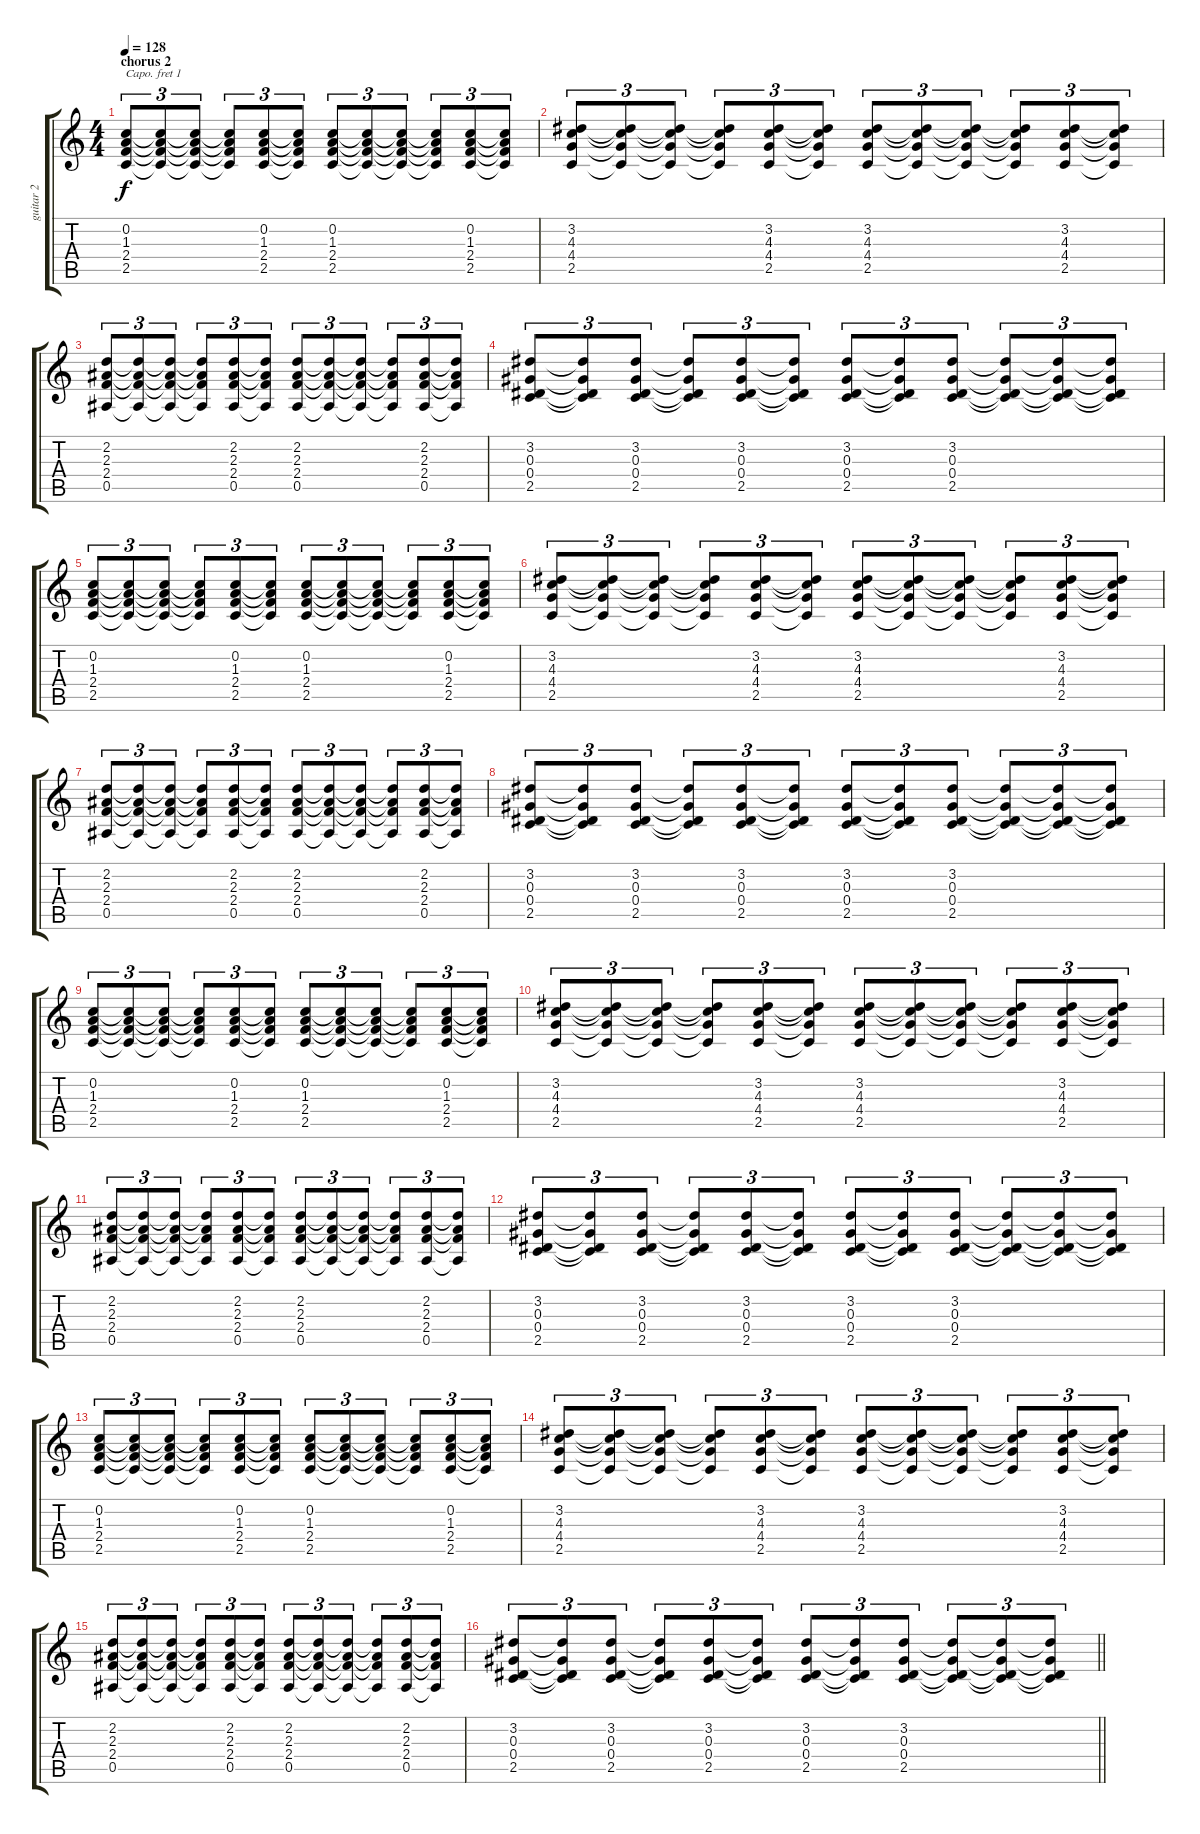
\track ("guitar 2" "guitar 2") {instrument electricguitarjazz}
\staff {score tabs}
\capo 1
\tuning (E4 B3 G3 D3 A2 E2) {hide}
\ts (4 4)
\section ("" "chorus 2")
\tempo 128
\clef g2
\ks c
(0.2 1.3 2.4 2.5).8{tu (3 2) dy f volume 11 instrument electricguitarjazz} (0.2{t} 1.3{t} 2.4{t} 2.5{t}).8{tu (3 2)} (0.2{t} 1.3{t} 2.4{t} 2.5{t}).8{tu (3 2)} (0.2{t} 1.3{t} 2.4{t} 2.5{t}).8{tu (3 2)} (0.2 1.3 2.4 2.5).8{tu (3 2)} (0.2{t} 1.3{t} 2.4{t} 2.5{t}).8{tu (3 2)} (0.2 1.3 2.4 2.5).8{tu (3 2)} (0.2{t} 1.3{t} 2.4{t} 2.5{t}).8{tu (3 2)} (0.2{t} 1.3{t} 2.4{t} 2.5{t}).8{tu (3 2)} (0.2{t} 1.3{t} 2.4{t} 2.5{t}).8{tu (3 2)} (0.2 1.3 2.4 2.5).8{tu (3 2)} (0.2{t} 1.3{t} 2.4{t} 2.5{t}).8{tu (3 2)} |
(3.2 4.3 4.4 2.5).8{tu (3 2)} (3.2{t} 4.3{t} 4.4{t} 2.5{t}).8{tu (3 2)} (3.2{t} 4.3{t} 4.4{t} 2.5{t}).8{tu (3 2)} (3.2{t} 4.3{t} 4.4{t} 2.5{t}).8{tu (3 2)} (3.2 4.3 4.4 2.5).8{tu (3 2)} (3.2{t} 4.3{t} 4.4{t} 2.5{t}).8{tu (3 2)} (3.2 4.3 4.4 2.5).8{tu (3 2)} (3.2{t} 4.3{t} 4.4{t} 2.5{t}).8{tu (3 2)} (3.2{t} 4.3{t} 4.4{t} 2.5{t}).8{tu (3 2)} (3.2{t} 4.3{t} 4.4{t} 2.5{t}).8{tu (3 2)} (3.2 4.3 4.4 2.5).8{tu (3 2)} (3.2{t} 4.3{t} 4.4{t} 2.5{t}).8{tu (3 2)} |
(2.2 2.3 2.4 0.5).8{tu (3 2)} (2.2{t} 2.3{t} 2.4{t} 0.5{t}).8{tu (3 2)} (2.2{t} 2.3{t} 2.4{t} 0.5{t}).8{tu (3 2)} (2.2{t} 2.3{t} 2.4{t} 0.5{t}).8{tu (3 2)} (2.2 2.3 2.4 0.5).8{tu (3 2)} (2.2{t} 2.3{t} 2.4{t} 0.5{t}).8{tu (3 2)} (2.2 2.3 2.4 0.5).8{tu (3 2)} (2.2{t} 2.3{t} 2.4{t} 0.5{t}).8{tu (3 2)} (2.2{t} 2.3{t} 2.4{t} 0.5{t}).8{tu (3 2)} (2.2{t} 2.3{t} 2.4{t} 0.5{t}).8{tu (3 2)} (2.2 2.3 2.4 0.5).8{tu (3 2)} (2.2{t} 2.3{t} 2.4{t} 0.5{t}).8{tu (3 2)} |
(3.2 0.3 0.4 2.5).8{tu (3 2)} (3.2{t} 0.3{t} 0.4{t} 2.5{t}).8{tu (3 2)} (3.2 0.3 0.4 2.5).8{tu (3 2)} (3.2{t} 0.3{t} 0.4{t} 2.5{t}).8{tu (3 2)} (3.2 0.3 0.4 2.5).8{tu (3 2)} (3.2{t} 0.3{t} 0.4{t} 2.5{t}).8{tu (3 2)} (3.2 0.3 0.4 2.5).8{tu (3 2)} (3.2{t} 0.3{t} 0.4{t} 2.5{t}).8{tu (3 2)} (3.2 0.3 0.4 2.5).8{tu (3 2)} (3.2{t} 0.3{t} 0.4{t} 2.5{t}).8{tu (3 2)} (3.2{t} 0.3{t} 0.4{t} 2.5{t}).8{tu (3 2)} (3.2{t} 0.3{t} 0.4{t} 2.5{t}).8{tu (3 2)} |
(0.2 1.3 2.4 2.5).8{tu (3 2)} (0.2{t} 1.3{t} 2.4{t} 2.5{t}).8{tu (3 2)} (0.2{t} 1.3{t} 2.4{t} 2.5{t}).8{tu (3 2)} (0.2{t} 1.3{t} 2.4{t} 2.5{t}).8{tu (3 2)} (0.2 1.3 2.4 2.5).8{tu (3 2)} (0.2{t} 1.3{t} 2.4{t} 2.5{t}).8{tu (3 2)} (0.2 1.3 2.4 2.5).8{tu (3 2)} (0.2{t} 1.3{t} 2.4{t} 2.5{t}).8{tu (3 2)} (0.2{t} 1.3{t} 2.4{t} 2.5{t}).8{tu (3 2)} (0.2{t} 1.3{t} 2.4{t} 2.5{t}).8{tu (3 2)} (0.2 1.3 2.4 2.5).8{tu (3 2)} (0.2{t} 1.3{t} 2.4{t} 2.5{t}).8{tu (3 2)} |
(3.2 4.3 4.4 2.5).8{tu (3 2)} (3.2{t} 4.3{t} 4.4{t} 2.5{t}).8{tu (3 2)} (3.2{t} 4.3{t} 4.4{t} 2.5{t}).8{tu (3 2)} (3.2{t} 4.3{t} 4.4{t} 2.5{t}).8{tu (3 2)} (3.2 4.3 4.4 2.5).8{tu (3 2)} (3.2{t} 4.3{t} 4.4{t} 2.5{t}).8{tu (3 2)} (3.2 4.3 4.4 2.5).8{tu (3 2)} (3.2{t} 4.3{t} 4.4{t} 2.5{t}).8{tu (3 2)} (3.2{t} 4.3{t} 4.4{t} 2.5{t}).8{tu (3 2)} (3.2{t} 4.3{t} 4.4{t} 2.5{t}).8{tu (3 2)} (3.2 4.3 4.4 2.5).8{tu (3 2)} (3.2{t} 4.3{t} 4.4{t} 2.5{t}).8{tu (3 2)} |
(2.2 2.3 2.4 0.5).8{tu (3 2)} (2.2{t} 2.3{t} 2.4{t} 0.5{t}).8{tu (3 2)} (2.2{t} 2.3{t} 2.4{t} 0.5{t}).8{tu (3 2)} (2.2{t} 2.3{t} 2.4{t} 0.5{t}).8{tu (3 2)} (2.2 2.3 2.4 0.5).8{tu (3 2)} (2.2{t} 2.3{t} 2.4{t} 0.5{t}).8{tu (3 2)} (2.2 2.3 2.4 0.5).8{tu (3 2)} (2.2{t} 2.3{t} 2.4{t} 0.5{t}).8{tu (3 2)} (2.2{t} 2.3{t} 2.4{t} 0.5{t}).8{tu (3 2)} (2.2{t} 2.3{t} 2.4{t} 0.5{t}).8{tu (3 2)} (2.2 2.3 2.4 0.5).8{tu (3 2)} (2.2{t} 2.3{t} 2.4{t} 0.5{t}).8{tu (3 2)} |
(3.2 0.3 0.4 2.5).8{tu (3 2)} (3.2{t} 0.3{t} 0.4{t} 2.5{t}).8{tu (3 2)} (3.2 0.3 0.4 2.5).8{tu (3 2)} (3.2{t} 0.3{t} 0.4{t} 2.5{t}).8{tu (3 2)} (3.2 0.3 0.4 2.5).8{tu (3 2)} (3.2{t} 0.3{t} 0.4{t} 2.5{t}).8{tu (3 2)} (3.2 0.3 0.4 2.5).8{tu (3 2)} (3.2{t} 0.3{t} 0.4{t} 2.5{t}).8{tu (3 2)} (3.2 0.3 0.4 2.5).8{tu (3 2)} (3.2{t} 0.3{t} 0.4{t} 2.5{t}).8{tu (3 2)} (3.2{t} 0.3{t} 0.4{t} 2.5{t}).8{tu (3 2)} (3.2{t} 0.3{t} 0.4{t} 2.5{t}).8{tu (3 2)} |
(0.2 1.3 2.4 2.5).8{tu (3 2)} (0.2{t} 1.3{t} 2.4{t} 2.5{t}).8{tu (3 2)} (0.2{t} 1.3{t} 2.4{t} 2.5{t}).8{tu (3 2)} (0.2{t} 1.3{t} 2.4{t} 2.5{t}).8{tu (3 2)} (0.2 1.3 2.4 2.5).8{tu (3 2)} (0.2{t} 1.3{t} 2.4{t} 2.5{t}).8{tu (3 2)} (0.2 1.3 2.4 2.5).8{tu (3 2)} (0.2{t} 1.3{t} 2.4{t} 2.5{t}).8{tu (3 2)} (0.2{t} 1.3{t} 2.4{t} 2.5{t}).8{tu (3 2)} (0.2{t} 1.3{t} 2.4{t} 2.5{t}).8{tu (3 2)} (0.2 1.3 2.4 2.5).8{tu (3 2)} (0.2{t} 1.3{t} 2.4{t} 2.5{t}).8{tu (3 2)} |
(3.2 4.3 4.4 2.5).8{tu (3 2)} (3.2{t} 4.3{t} 4.4{t} 2.5{t}).8{tu (3 2)} (3.2{t} 4.3{t} 4.4{t} 2.5{t}).8{tu (3 2)} (3.2{t} 4.3{t} 4.4{t} 2.5{t}).8{tu (3 2)} (3.2 4.3 4.4 2.5).8{tu (3 2)} (3.2{t} 4.3{t} 4.4{t} 2.5{t}).8{tu (3 2)} (3.2 4.3 4.4 2.5).8{tu (3 2)} (3.2{t} 4.3{t} 4.4{t} 2.5{t}).8{tu (3 2)} (3.2{t} 4.3{t} 4.4{t} 2.5{t}).8{tu (3 2)} (3.2{t} 4.3{t} 4.4{t} 2.5{t}).8{tu (3 2)} (3.2 4.3 4.4 2.5).8{tu (3 2)} (3.2{t} 4.3{t} 4.4{t} 2.5{t}).8{tu (3 2)} |
(2.2 2.3 2.4 0.5).8{tu (3 2)} (2.2{t} 2.3{t} 2.4{t} 0.5{t}).8{tu (3 2)} (2.2{t} 2.3{t} 2.4{t} 0.5{t}).8{tu (3 2)} (2.2{t} 2.3{t} 2.4{t} 0.5{t}).8{tu (3 2)} (2.2 2.3 2.4 0.5).8{tu (3 2)} (2.2{t} 2.3{t} 2.4{t} 0.5{t}).8{tu (3 2)} (2.2 2.3 2.4 0.5).8{tu (3 2)} (2.2{t} 2.3{t} 2.4{t} 0.5{t}).8{tu (3 2)} (2.2{t} 2.3{t} 2.4{t} 0.5{t}).8{tu (3 2)} (2.2{t} 2.3{t} 2.4{t} 0.5{t}).8{tu (3 2)} (2.2 2.3 2.4 0.5).8{tu (3 2)} (2.2{t} 2.3{t} 2.4{t} 0.5{t}).8{tu (3 2)} |
(3.2 0.3 0.4 2.5).8{tu (3 2)} (3.2{t} 0.3{t} 0.4{t} 2.5{t}).8{tu (3 2)} (3.2 0.3 0.4 2.5).8{tu (3 2)} (3.2{t} 0.3{t} 0.4{t} 2.5{t}).8{tu (3 2)} (3.2 0.3 0.4 2.5).8{tu (3 2)} (3.2{t} 0.3{t} 0.4{t} 2.5{t}).8{tu (3 2)} (3.2 0.3 0.4 2.5).8{tu (3 2)} (3.2{t} 0.3{t} 0.4{t} 2.5{t}).8{tu (3 2)} (3.2 0.3 0.4 2.5).8{tu (3 2)} (3.2{t} 0.3{t} 0.4{t} 2.5{t}).8{tu (3 2)} (3.2{t} 0.3{t} 0.4{t} 2.5{t}).8{tu (3 2)} (3.2{t} 0.3{t} 0.4{t} 2.5{t}).8{tu (3 2)} |
(0.2 1.3 2.4 2.5).8{tu (3 2)} (0.2{t} 1.3{t} 2.4{t} 2.5{t}).8{tu (3 2)} (0.2{t} 1.3{t} 2.4{t} 2.5{t}).8{tu (3 2)} (0.2{t} 1.3{t} 2.4{t} 2.5{t}).8{tu (3 2)} (0.2 1.3 2.4 2.5).8{tu (3 2)} (0.2{t} 1.3{t} 2.4{t} 2.5{t}).8{tu (3 2)} (0.2 1.3 2.4 2.5).8{tu (3 2)} (0.2{t} 1.3{t} 2.4{t} 2.5{t}).8{tu (3 2)} (0.2{t} 1.3{t} 2.4{t} 2.5{t}).8{tu (3 2)} (0.2{t} 1.3{t} 2.4{t} 2.5{t}).8{tu (3 2)} (0.2 1.3 2.4 2.5).8{tu (3 2)} (0.2{t} 1.3{t} 2.4{t} 2.5{t}).8{tu (3 2)} |
(3.2 4.3 4.4 2.5).8{tu (3 2)} (3.2{t} 4.3{t} 4.4{t} 2.5{t}).8{tu (3 2)} (3.2{t} 4.3{t} 4.4{t} 2.5{t}).8{tu (3 2)} (3.2{t} 4.3{t} 4.4{t} 2.5{t}).8{tu (3 2)} (3.2 4.3 4.4 2.5).8{tu (3 2)} (3.2{t} 4.3{t} 4.4{t} 2.5{t}).8{tu (3 2)} (3.2 4.3 4.4 2.5).8{tu (3 2)} (3.2{t} 4.3{t} 4.4{t} 2.5{t}).8{tu (3 2)} (3.2{t} 4.3{t} 4.4{t} 2.5{t}).8{tu (3 2)} (3.2{t} 4.3{t} 4.4{t} 2.5{t}).8{tu (3 2)} (3.2 4.3 4.4 2.5).8{tu (3 2)} (3.2{t} 4.3{t} 4.4{t} 2.5{t}).8{tu (3 2)} |
(2.2 2.3 2.4 0.5).8{tu (3 2)} (2.2{t} 2.3{t} 2.4{t} 0.5{t}).8{tu (3 2)} (2.2{t} 2.3{t} 2.4{t} 0.5{t}).8{tu (3 2)} (2.2{t} 2.3{t} 2.4{t} 0.5{t}).8{tu (3 2)} (2.2 2.3 2.4 0.5).8{tu (3 2)} (2.2{t} 2.3{t} 2.4{t} 0.5{t}).8{tu (3 2)} (2.2 2.3 2.4 0.5).8{tu (3 2)} (2.2{t} 2.3{t} 2.4{t} 0.5{t}).8{tu (3 2)} (2.2{t} 2.3{t} 2.4{t} 0.5{t}).8{tu (3 2)} (2.2{t} 2.3{t} 2.4{t} 0.5{t}).8{tu (3 2)} (2.2 2.3 2.4 0.5).8{tu (3 2)} (2.2{t} 2.3{t} 2.4{t} 0.5{t}).8{tu (3 2)} |
\barLineRight lightlight
(3.2 0.3 0.4 2.5).8{tu (3 2)} (3.2{t} 0.3{t} 0.4{t} 2.5{t}).8{tu (3 2)} (3.2 0.3 0.4 2.5).8{tu (3 2)} (3.2{t} 0.3{t} 0.4{t} 2.5{t}).8{tu (3 2)} (3.2 0.3 0.4 2.5).8{tu (3 2)} (3.2{t} 0.3{t} 0.4{t} 2.5{t}).8{tu (3 2)} (3.2 0.3 0.4 2.5).8{tu (3 2)} (3.2{t} 0.3{t} 0.4{t} 2.5{t}).8{tu (3 2)} (3.2 0.3 0.4 2.5).8{tu (3 2)} (3.2{t} 0.3{t} 0.4{t} 2.5{t}).8{tu (3 2)} (3.2{t} 0.3{t} 0.4{t} 2.5{t}).8{tu (3 2)} (3.2{t} 0.3{t} 0.4{t} 2.5{t}).8{tu (3 2)}
